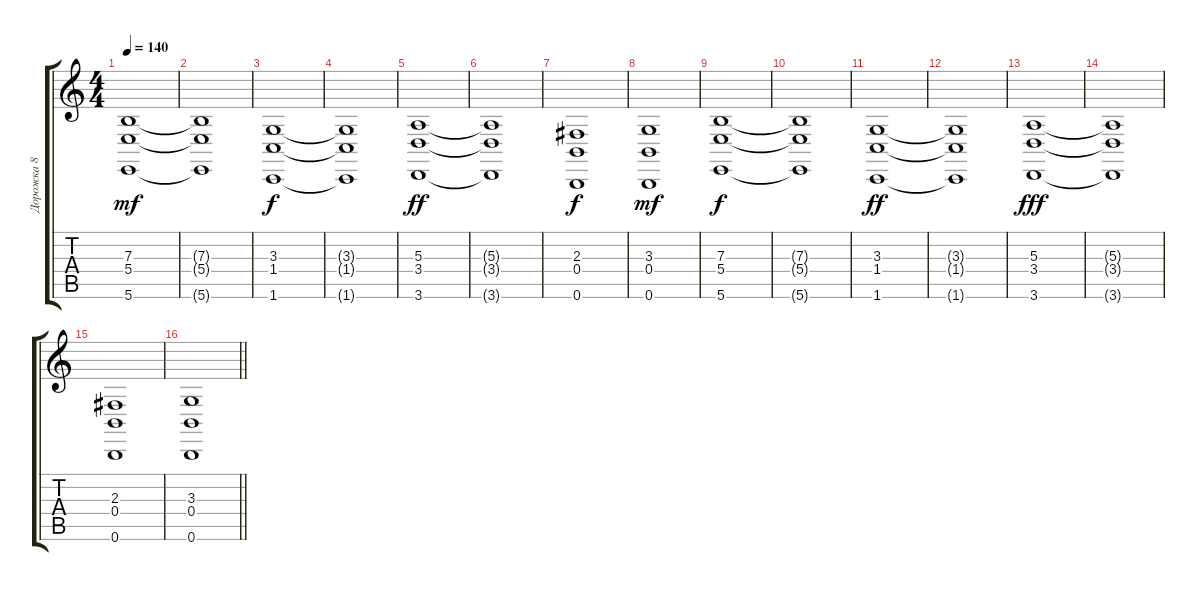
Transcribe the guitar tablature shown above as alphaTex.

\track ("Дорожка 8" "Дорожка 8") {instrument choiraahs}
\staff {score tabs}
\tuning (Db4 Ab3 E3 B2 Gb2 B1) {hide}
\ts (4 4)
\tempo 140
\clef g2
\ks c
(7.3 5.4 5.6).1{dy mf} |
(7.3{t} 5.4{t} 5.6{t}).1 |
(3.3 1.4 1.6).1{dy f} |
(3.3{t} 1.4{t} 1.6{t}).1 |
(5.3 3.4 3.6).1{dy ff} |
(5.3{t} 3.4{t} 3.6{t}).1 |
(2.3 0.4 0.6).1{dy f} |
(3.3 0.4 0.6).1{dy mf} |
(7.3 5.4 5.6).1{dy f} |
(7.3{t} 5.4{t} 5.6{t}).1 |
(3.3 1.4 1.6).1{dy ff} |
(3.3{t} 1.4{t} 1.6{t}).1 |
(5.3 3.4 3.6).1{dy fff} |
(5.3{t} 3.4{t} 3.6{t}).1 |
(2.3 0.4 0.6).1 |
\barLineRight lightlight
(3.3 0.4 0.6).1
